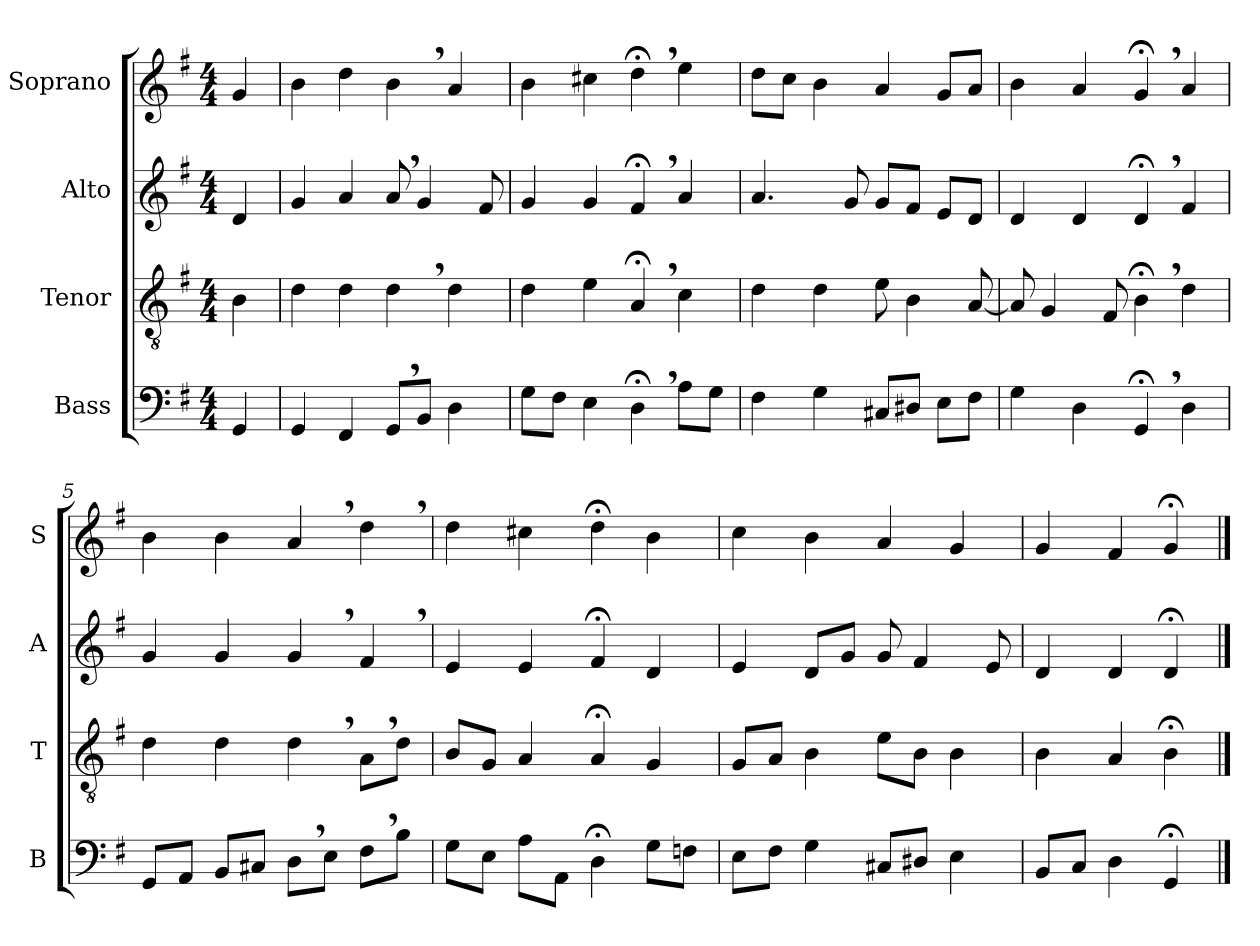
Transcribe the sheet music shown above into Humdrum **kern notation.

**kern	**kern	**kern	**kern
*part4	*part3	*part2	*part1
*staff4	*staff3	*staff2	*staff1
*I"Bass	*I"Tenor	*I"Alto	*I"Soprano
*I'B	*I'T	*I'A	*I'S
*clefF4	*clefGv2	*clefG2	*clefG2
*k[f#]	*k[f#]	*k[f#]	*k[f#]
*M4/4	*M4/4	*M4/4	*M4/4
=	=	=	=
4GG/	4B\	4d/	4g/
=1	=1	=1	=1
4GG/	4d\	4g/	4b\
4FF#/	4d\	4a/	4dd\
8GG,/L	4d,\	8a,/	4b,\
8BB/J	.	4g/	.
4D\	4d\	.	4a/
.	.	8f#/	.
=2	=2	=2	=2
8G\L	4d\	4g/	4b\
8F#\J	.	.	.
4E\	4e\	4g/	4cc#X\
4D;<,\	4A;<,/	4f#;<,/	4dd;<,\
8A\L	4c\	4a/	4ee\
8G\J	.	.	.
=3	=3	=3	=3
4F#\	4d\	4.a/	8dd\L
.	.	.	8cc\J
4G\	4d\	.	4b\
.	.	8g/	.
8C#X/L	8e\	8g/L	4a/
8D#X/J	4B\	8f#/J	.
8E\L	.	8e/L	8g/L
8F#\J	[8A/	8d/J	8a/J
=4	=4	=4	=4
4G\	8A/]	4d/	4b\
.	4G/	.	.
4D\	.	4d/	4a/
.	8F#/	.	.
4GG;<,/	4B;<,\	4d;<,/	4g;<,/
4D\	4d\	4f#/	4a/
=5	=5	=5	=5
8GG/L	4d\	4g/	4b\
8AA/J	.	.	.
8BB/L	4d\	4g/	4b\
8C#X/J	.	.	.
8D,\L	4d,\	4g,/	4a,/
8E\J	.	.	.
8F#,\L	8A,\L	4f#,/	4dd,\
8B\J	8d\J	.	.
=6	=6	=6	=6
8G\L	8B/L	4e/	4dd\
8E\J	8G/J	.	.
8A\L	4A/	4e/	4cc#X\
8AA\J	.	.	.
4D;<\	4A;</	4f#;</	4dd;<\
8G\L	4G/	4d/	4b\
8Fn\J	.	.	.
=7	=7	=7	=7
8E\L	8G/L	4e/	4cc\
8F#\J	8A/J	.	.
4G\	4B\	8d/L	4b\
.	.	8g/J	.
8C#X/L	8e\L	8g/	4a/
8D#X/J	8B\J	4f#/	.
4E\	4B\	.	4g/
.	.	8e/	.
=8	=8	=8	=8
8BB/L	4B\	4d/	4g/
8C/J	.	.	.
4D\	4A/	4d/	4f#/
4GG;</	4B;<\	4d;</	4g;</
==	==	==	==
*-	*-	*-	*-
